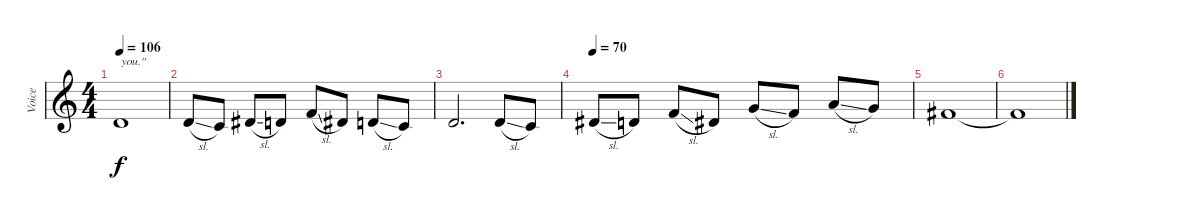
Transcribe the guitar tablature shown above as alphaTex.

\track ("Voice" "Voice") {instrument altosax}
\staff {score}
\tuning (E4 B3 G3 D3 A2 E2) {hide}
\ts (4 4)
\tempo 106
\clef g2
\ks c
3.2.1{txt "you.\"" dy f} |
3.2{sl}.8 1.2.8 4.2{sl}.8 3.2.8 6.2{sl}.8 4.2.8 3.2{sl}.8 1.2.8 |
3.2.2{d} 3.2{sl}.8 1.2.8 |
\tempo 70
4.2{sl}.8 3.2.8 6.2{sl}.8 4.2.8 8.2{sl}.8 6.2.8 10.2{sl}.8 8.2.8 |
7.2.1{volume 0} |
7.2{t}.1
